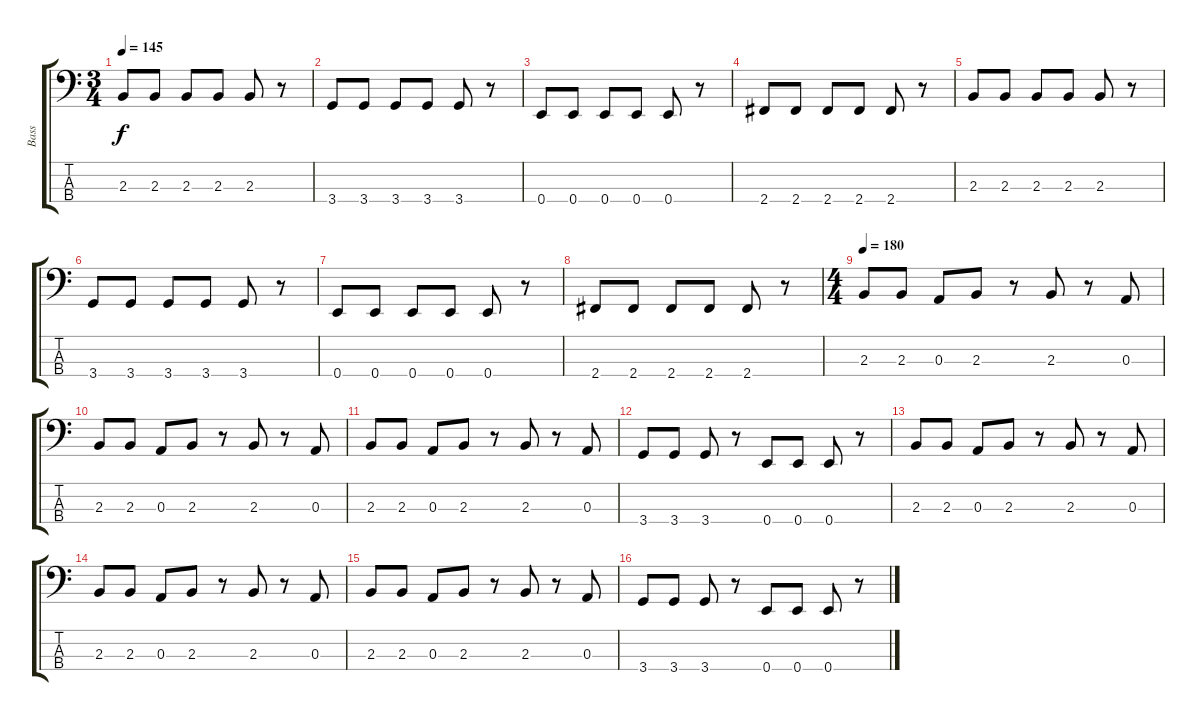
\track ("Bass" "Bass") {instrument acousticguitarsteel}
\staff {score tabs}
\tuning (G2 D2 A1 E1) {hide}
\ts (3 4)
\tempo 145
\clef f4
\ks c
2.3.8{dy f} 2.3.8 2.3.8 2.3.8 2.3.8 r.8 |
3.4.8 3.4.8 3.4.8 3.4.8 3.4.8 r.8 |
0.4.8 0.4.8 0.4.8 0.4.8 0.4.8 r.8 |
2.4.8 2.4.8 2.4.8 2.4.8 2.4.8 r.8 |
2.3.8 2.3.8 2.3.8 2.3.8 2.3.8 r.8 |
3.4.8 3.4.8 3.4.8 3.4.8 3.4.8 r.8 |
0.4.8 0.4.8 0.4.8 0.4.8 0.4.8 r.8 |
2.4.8 2.4.8 2.4.8 2.4.8 2.4.8 r.8 |
\ts (4 4)
\tempo 180
2.3.8 2.3.8 0.3.8 2.3.8 r.8 2.3.8 r.8 0.3.8 |
2.3.8 2.3.8 0.3.8 2.3.8 r.8 2.3.8 r.8 0.3.8 |
2.3.8 2.3.8 0.3.8 2.3.8 r.8 2.3.8 r.8 0.3.8 |
3.4.8 3.4.8 3.4.8 r.8 0.4.8 0.4.8 0.4.8 r.8 |
2.3.8 2.3.8 0.3.8 2.3.8 r.8 2.3.8 r.8 0.3.8 |
2.3.8 2.3.8 0.3.8 2.3.8 r.8 2.3.8 r.8 0.3.8 |
2.3.8 2.3.8 0.3.8 2.3.8 r.8 2.3.8 r.8 0.3.8 |
3.4.8 3.4.8 3.4.8 r.8 0.4.8 0.4.8 0.4.8 r.8
